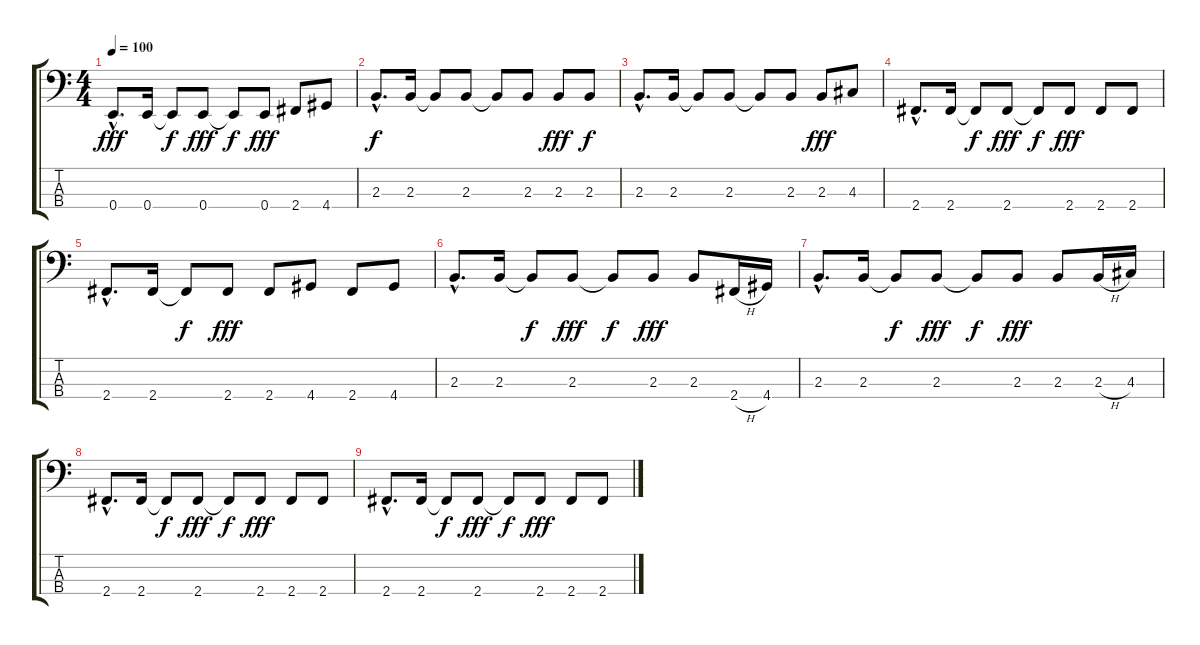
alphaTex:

\track "" {instrument electricbassfinger}
\staff {score tabs}
\tuning (G2 D2 A1 E1) {hide}
\ts (4 4)
\tempo 100
\clef f4
\ks c
0.4{hac}.8{d dy fff} 0.4.16 0.4{t}.8{dy f} 0.4.8{dy fff} 0.4{t}.8{dy f} 0.4.8{dy fff} 2.4.8 4.4.8 |
2.3{hac}.8{d dy f} 2.3.16 2.3{t}.8 2.3.8 2.3{t}.8 2.3.8 2.3.8{dy fff} 2.3.8{dy f} |
2.3{hac}.8{d} 2.3.16 2.3{t}.8 2.3.8 2.3{t}.8 2.3.8 2.3.8{dy fff} 4.3.8 |
2.4{hac}.8{d} 2.4.16 2.4{t}.8{dy f} 2.4.8{dy fff} 2.4{t}.8{dy f} 2.4.8{dy fff} 2.4.8 2.4.8 |
2.4{hac}.8{d} 2.4.16 2.4{t}.8{dy f} 2.4.8{dy fff} 2.4.8 4.4.8 2.4.8 4.4.8 |
2.3{hac}.8{d} 2.3.16 2.3{t}.8{dy f} 2.3.8{dy fff} 2.3{t}.8{dy f} 2.3.8{dy fff} 2.3.8 2.4{h}.16 4.4.16 |
2.3{hac}.8{d} 2.3.16 2.3{t}.8{dy f} 2.3.8{dy fff} 2.3{t}.8{dy f} 2.3.8{dy fff} 2.3.8 2.3{h}.16 4.3.16 |
2.4{hac}.8{d} 2.4.16 2.4{t}.8{dy f} 2.4.8{dy fff} 2.4{t}.8{dy f} 2.4.8{dy fff} 2.4.8 2.4.8 |
2.4{hac}.8{d} 2.4.16 2.4{t}.8{dy f} 2.4.8{dy fff} 2.4{t}.8{dy f} 2.4.8{dy fff} 2.4.8 2.4.8
